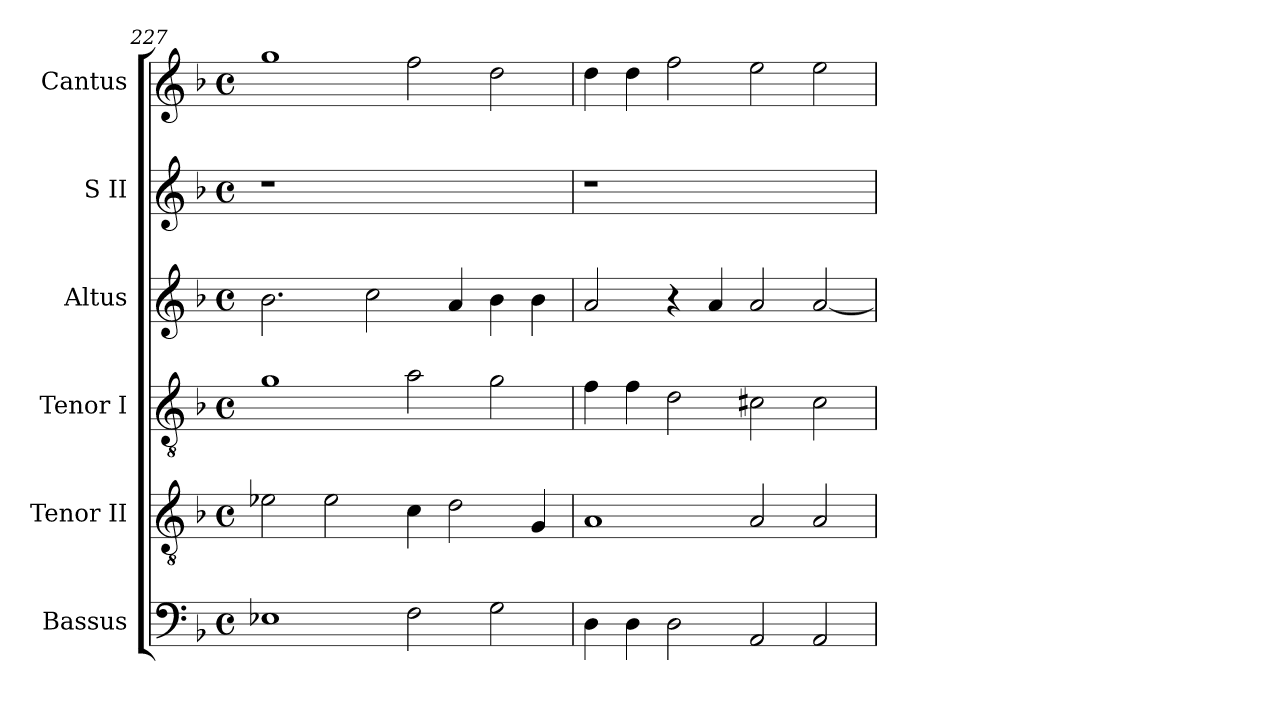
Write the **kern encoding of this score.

**kern	**kern	**kern	**kern	**kern	**kern
*part6	*part5	*part4	*part3	*part2	*part1
*staff6	*staff5	*staff4	*staff3	*staff2	*staff1
*I"Bassus	*I"Tenor II	*I"Tenor I	*I"Altus	*I"S II	*I"Cantus
*I'B	*I'T II	*I'T I	*I'A	*	*
*clefF4	*clefGv2	*clefGv2	*clefG2	*clefG2	*clefG2
*k[b-]	*k[b-]	*k[b-]	*k[b-]	*k[b-]	*k[b-]
*F:	*F:	*F:	*F:	*F:	*F:
*M4/4	*M4/4	*M4/4	*M4/4	*M4/4	*M4/4
*met(c)	*met(c)	*met(c)	*met(c)	*met(c)	*met(c)
=227	=227	=227	=227	=227	=227
1E-X	2e-X\	1g	2.b-\	1r	1gg
.	2e-\	.	.	.	.
.	.	.	2cc\	.	.
2F\	4c\	2a\	.	1ryy	2ff\
.	2d\	.	4a/	.	.
2G\	.	2g\	4b-\	.	2dd\
.	4G/	.	4b-\	.	.
=228	=228	=228	=228	=228	=228
4D\	1A	4f\	2a/	1r	4dd\
4D\	.	4f\	.	.	4dd\
2D\	.	2d\	4r	.	2ff\
.	.	.	4a/	.	.
2AA/	2A/	2c#X\	2a/	1ryy	2ee\
2AA/	2A/	2c#\	[<2a/	.	2ee\
=	=	=	=	=	=
*-	*-	*-	*-	*-	*-
